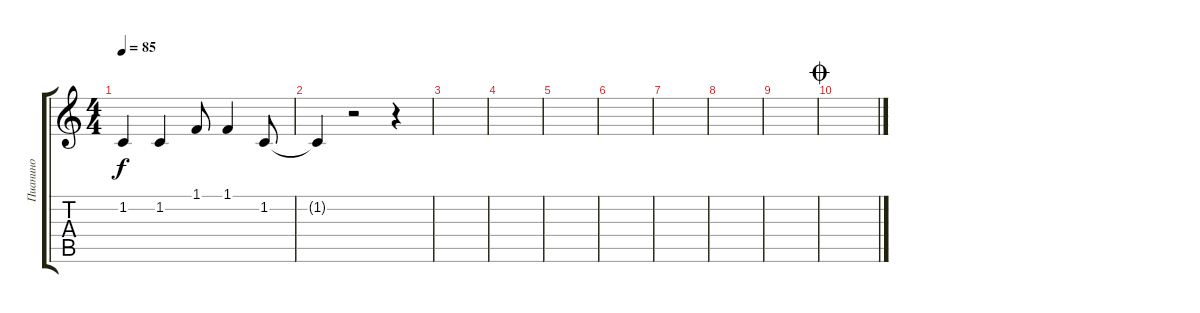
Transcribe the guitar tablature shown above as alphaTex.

\track ("Пианино" "Пианино") {instrument acousticgrandpiano}
\staff {score tabs}
\tuning (E4 B3 G3 D3 A2 E2) {hide}
\ts (4 4)
\tempo 85
\clef g2
\ks c
1.2.4{dy f} 1.2.4 1.1.8 1.1.4 1.2.8 |
1.2{t}.4 r.2 r.4 |
|
|
|
|
|
|
|
\jump coda
